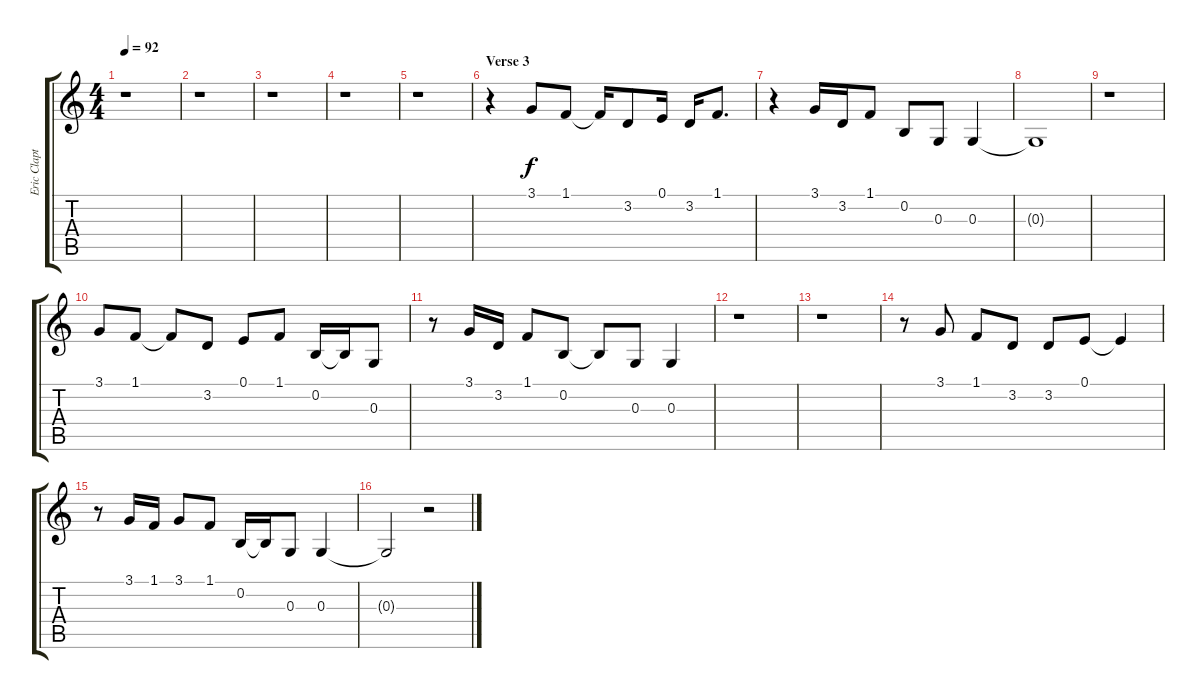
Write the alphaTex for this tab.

\track ("Eric Clapton Voice" "Eric Clapt") {instrument harmonica}
\staff {score tabs}
\tuning (E4 B3 G3 D3 A2 E2) {hide}
\ts (4 4)
\tempo 92
\clef g2
\ks c
r.1{dy f} |
r.1 |
r.1 |
r.1 |
r.1 |
\section ("" "Verse 3")
r.4 3.1.8 1.1.8 1.1{t}.16 3.2.8 0.1.16 3.2.16 1.1.8{d} |
r.4 3.1.16 3.2.16 1.1.8 0.2.8 0.3.8 0.3.4 |
0.3{t}.1 |
r.1 |
3.1.8 1.1.8 1.1{t}.8 3.2.8 0.1.8 1.1.8 0.2.16 0.2{t}.16 0.3.8 |
r.8 3.1.16 3.2.16 1.1.8 0.2.8 0.2{t}.8 0.3.8 0.3.4 |
r.1 |
r.1 |
r.8 3.1.8 1.1.8 3.2.8 3.2.8 0.1.8 0.1{t}.4 |
r.8 3.1.16 1.1.16 3.1.8 1.1.8 0.2.16 0.2{t}.16 0.3.8 0.3.4 |
0.3{t}.2 r.2
